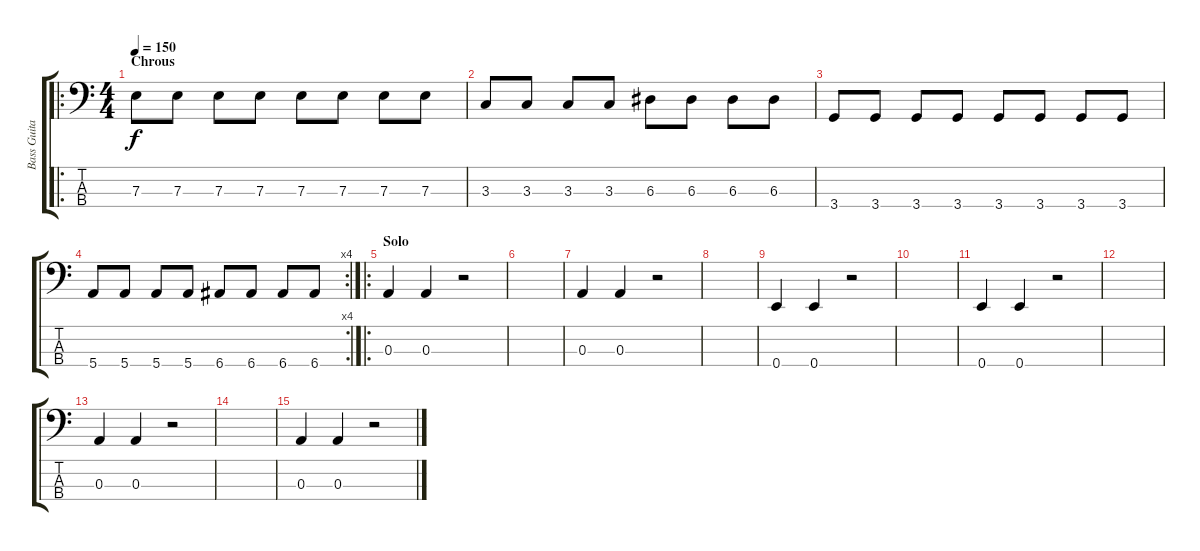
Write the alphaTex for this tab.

\track ("Bass Guitar - Sym" "Bass Guita") {instrument electricbassfinger}
\staff {score tabs}
\tuning (G2 D2 A1 E1) {hide}
\ro
\ts (4 4)
\section ("" "Chrous")
\tempo 150
\clef f4
\ks c
7.3.8{dy f} 7.3.8 7.3.8 7.3.8 7.3.8 7.3.8 7.3.8 7.3.8 |
3.3.8 3.3.8 3.3.8 3.3.8 6.3.8 6.3.8 6.3.8 6.3.8 |
3.4.8 3.4.8 3.4.8 3.4.8 3.4.8 3.4.8 3.4.8 3.4.8 |
\rc 4
5.4.8 5.4.8 5.4.8 5.4.8 6.4.8 6.4.8 6.4.8 6.4.8 |
\ro
\section ("" "Solo")
0.3.4 0.3.4 r.2 |
|
0.3.4 0.3.4 r.2 |
|
0.4.4 0.4.4 r.2 |
|
0.4.4 0.4.4 r.2 |
|
0.3.4 0.3.4 r.2 |
|
0.3.4 0.3.4 r.2
